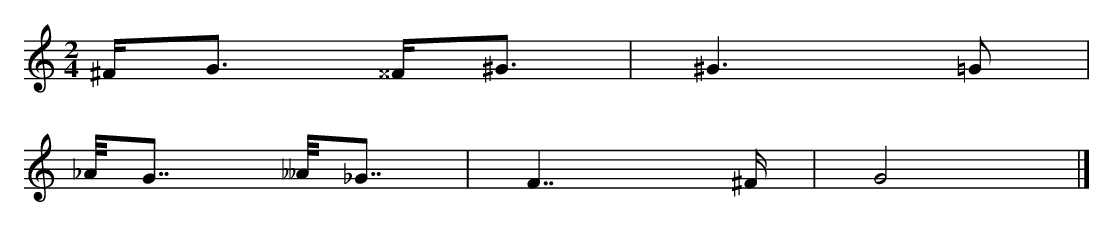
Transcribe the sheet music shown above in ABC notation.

X:1
T:
M:2/4
L:1/8
K:C
^F<G ^^F<^G | ^G2>=G2 |
_A<<G __A<<_G | F2>>^F2 | G4 |]
